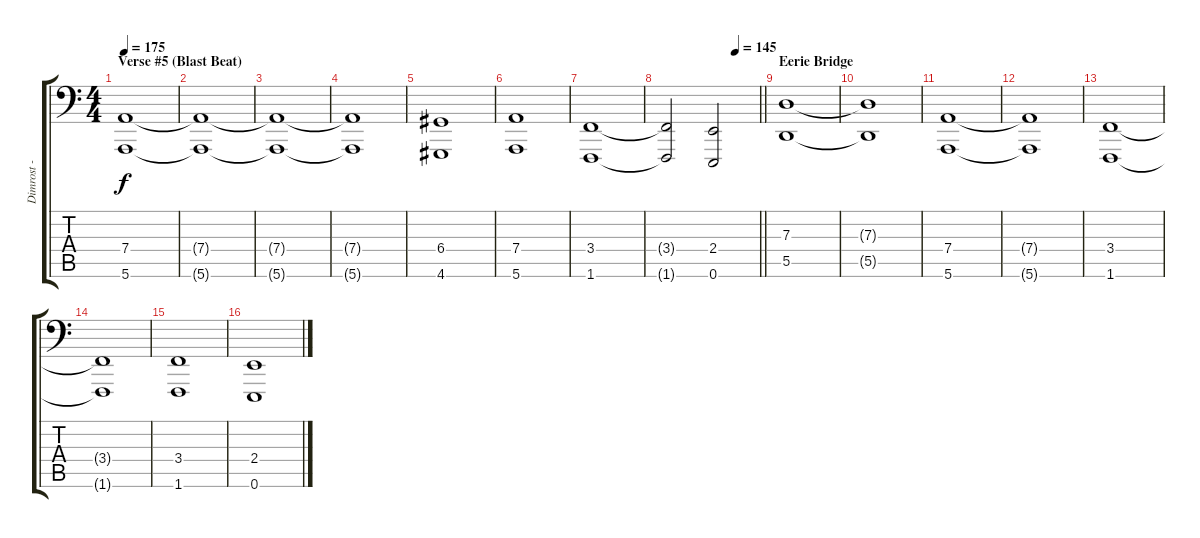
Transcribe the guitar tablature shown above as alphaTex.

\track ("Dimrost - Bass Strings" "Dimrost - ") {instrument stringensemble1}
\staff {score tabs}
\tuning (E3 B2 G2 D2 A1 E1) {hide}
\ts (4 4)
\section ("" "Verse #5 (Blast Beat)")
\tempo 175
\clef f4
\ks c
(7.4 5.6).1{dy f} |
(7.4{t} 5.6{t}).1 |
(7.4{t} 5.6{t}).1 |
(7.4{t} 5.6{t}).1 |
(6.4 4.6).1 |
(7.4 5.6).1 |
(3.4 1.6).1 |
\tempo (145 0.75)
\barLineRight lightlight
(3.4{t} 1.6{t}).2 (2.4 0.6).2 |
\section ("" "Eerie Bridge")
(7.3 5.5).1 |
(7.3{t} 5.5{t}).1 |
(7.4 5.6).1 |
(7.4{t} 5.6{t}).1 |
(3.4 1.6).1 |
(3.4{t} 1.6{t}).1 |
(3.4 1.6).1 |
(2.4 0.6).1
